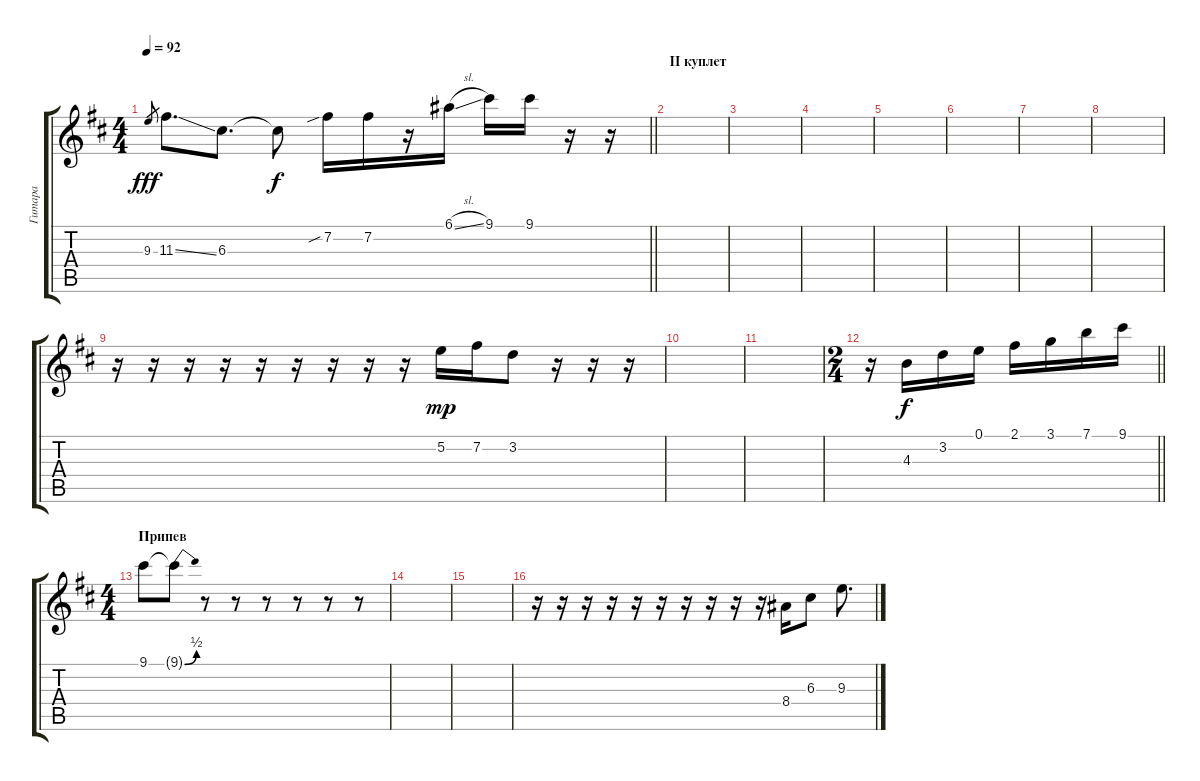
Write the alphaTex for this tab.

\track ("Гитара" "Гитара") {instrument acousticguitarnylon}
\staff {score tabs}
\tuning (E4 B3 G3 D3 A2 E2) {hide}
\ts (4 4)
\tempo 92
\clef g2
\barLineRight lightlight
\ks bminor
9.3.8{gr dy fff} 11.3{ss}.8{d} 6.3.8{d} 6.3{t}.8{dy f} 7.2{sib}.16{volume 13} 7.2.16 r.16 6.1{sl}.16 9.1.16 9.1.16 r.16 r.16 |
\section ("" "II куплет")
|
|
|
|
|
|
|
r.16{volume 16} r.16 r.16 r.16 r.16 r.16 r.16 r.16 r.16 5.2.16{dy mp} 7.2.16 3.2.8 r.16 r.16 r.16 |
|
|
\ts (2 4)
\barLineRight lightlight
r.16 4.3.16{dy f} 3.2.16 0.1.16 2.1.16 3.1.16 7.1.16 9.1.16 |
\ts (4 4)
\section ("" "Припев")
9.1.8 9.1{be (bend 0 0 60 2) t}.8 r.8 r.8 r.8 r.8 r.8 r.8 |
|
|
r.16 r.16 r.16 r.16 r.16 r.16 r.16 r.16 r.16 r.16 8.4.16 6.3.8 9.3.8{d}
